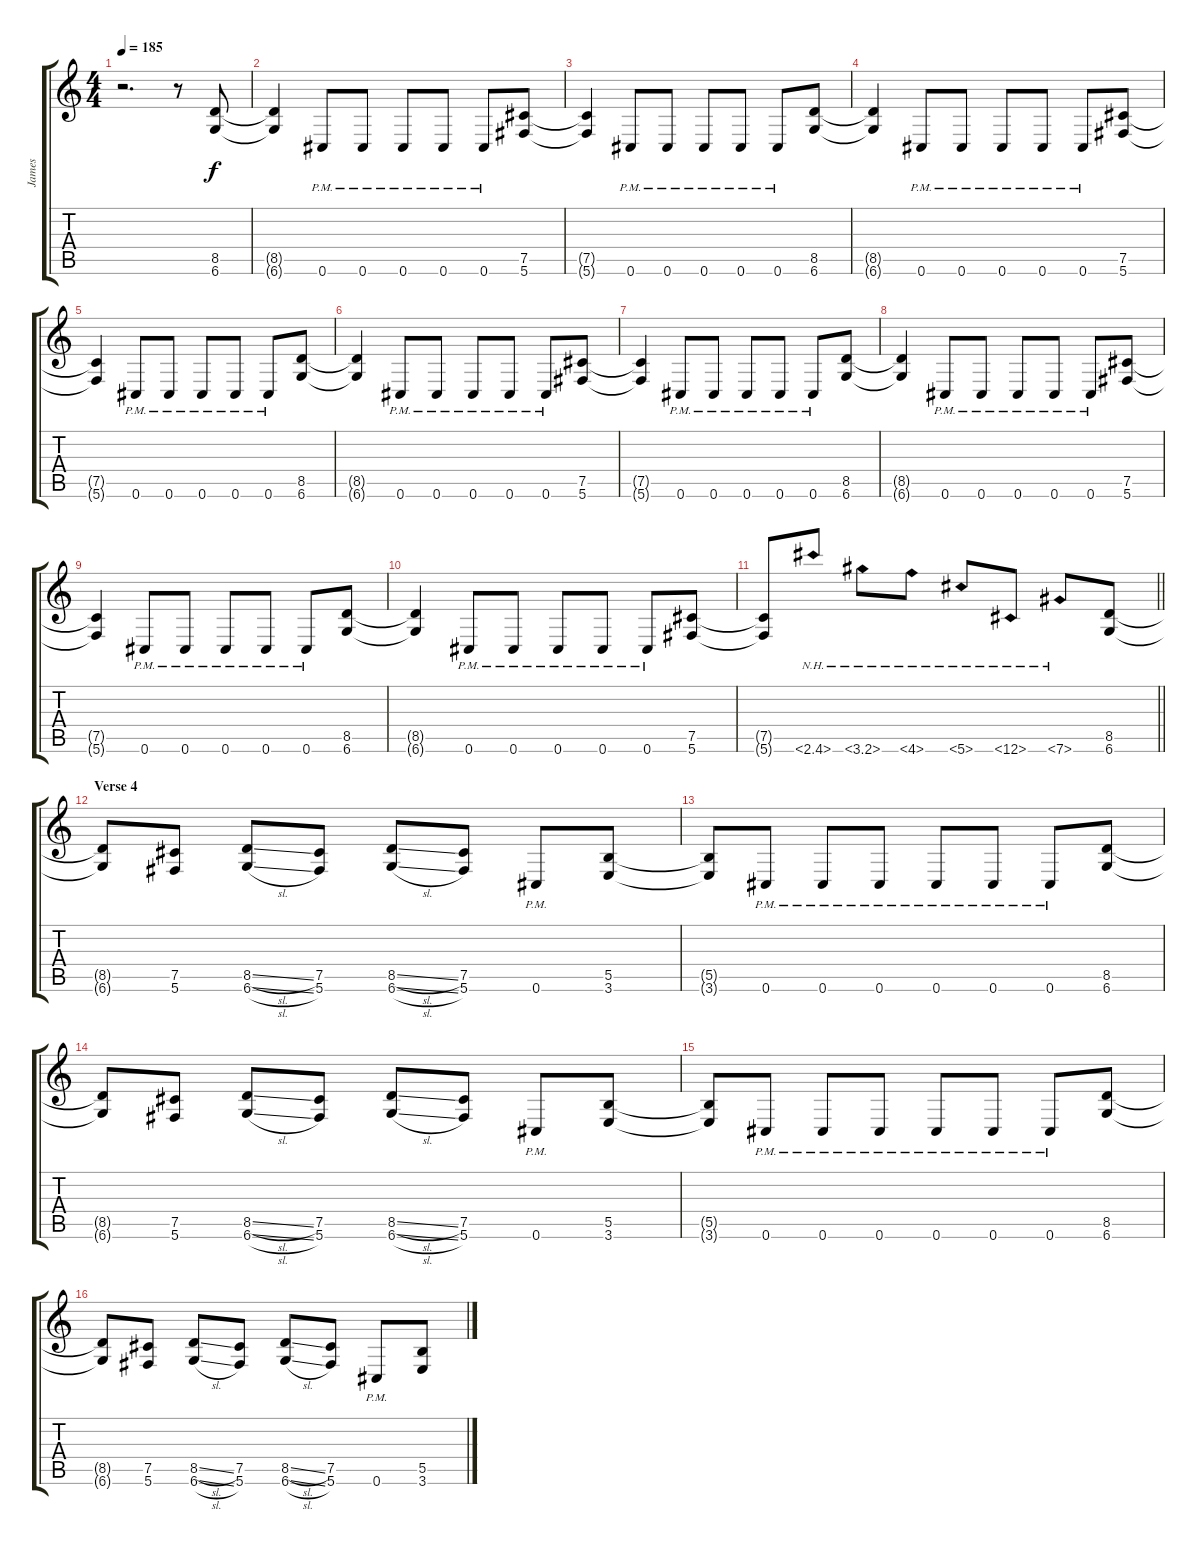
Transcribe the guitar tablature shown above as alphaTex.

\track ("James" "James") {instrument distortionguitar}
\staff {score tabs}
\tuning (Db4 Ab3 E3 B2 Gb2 Db2) {hide}
\ts (4 4)
\tempo 185
\clef g2
\ks c
r.2{d dy f} r.8 (8.5 6.6).8 |
(8.5{t} 6.6{t}).4 0.6{pm}.8 0.6{pm}.8 0.6{pm}.8 0.6{pm}.8 0.6{pm}.8 (7.5 5.6).8 |
(7.5{t} 5.6{t}).4 0.6{pm}.8 0.6{pm}.8 0.6{pm}.8 0.6{pm}.8 0.6{pm}.8 (8.5 6.6).8 |
(8.5{t} 6.6{t}).4 0.6{pm}.8 0.6{pm}.8 0.6{pm}.8 0.6{pm}.8 0.6{pm}.8 (7.5 5.6).8 |
(7.5{t} 5.6{t}).4 0.6{pm}.8 0.6{pm}.8 0.6{pm}.8 0.6{pm}.8 0.6{pm}.8 (8.5 6.6).8 |
(8.5{t} 6.6{t}).4 0.6{pm}.8 0.6{pm}.8 0.6{pm}.8 0.6{pm}.8 0.6{pm}.8 (7.5 5.6).8 |
(7.5{t} 5.6{t}).4 0.6{pm}.8 0.6{pm}.8 0.6{pm}.8 0.6{pm}.8 0.6{pm}.8 (8.5 6.6).8 |
(8.5{t} 6.6{t}).4 0.6{pm}.8 0.6{pm}.8 0.6{pm}.8 0.6{pm}.8 0.6{pm}.8 (7.5 5.6).8 |
(7.5{t} 5.6{t}).4 0.6{pm}.8 0.6{pm}.8 0.6{pm}.8 0.6{pm}.8 0.6{pm}.8 (8.5 6.6).8 |
(8.5{t} 6.6{t}).4 0.6{pm}.8 0.6{pm}.8 0.6{pm}.8 0.6{pm}.8 0.6{pm}.8 (7.5 5.6).8 |
\barLineRight lightlight
(7.5{t} 5.6{t}).8 2.6{nh}.8 3.6{nh}.8 4.6{nh}.8 5.6{nh}.8 6.6{nh}.8 7.6{nh}.8 (8.5 6.6).8 |
\section ("" "Verse 4")
(8.5{t} 6.6{t}).8 (7.5 5.6).8 (8.5{sl} 6.6{sl}).8 (7.5 5.6).8 (8.5{sl} 6.6{sl}).8 (7.5 5.6).8 0.6{pm}.8 (5.5 3.6).8 |
(5.5{t} 3.6{t}).8 0.6{pm}.8 0.6{pm}.8 0.6{pm}.8 0.6{pm}.8 0.6{pm}.8 0.6{pm}.8 (8.5 6.6).8 |
(8.5{t} 6.6{t}).8 (7.5 5.6).8 (8.5{sl} 6.6{sl}).8 (7.5 5.6).8 (8.5{sl} 6.6{sl}).8 (7.5 5.6).8 0.6{pm}.8 (5.5 3.6).8 |
(5.5{t} 3.6{t}).8 0.6{pm}.8 0.6{pm}.8 0.6{pm}.8 0.6{pm}.8 0.6{pm}.8 0.6{pm}.8 (8.5 6.6).8 |
(8.5{t} 6.6{t}).8 (7.5 5.6).8 (8.5{sl} 6.6{sl}).8 (7.5 5.6).8 (8.5{sl} 6.6{sl}).8 (7.5 5.6).8 0.6{pm}.8 (5.5 3.6).8
